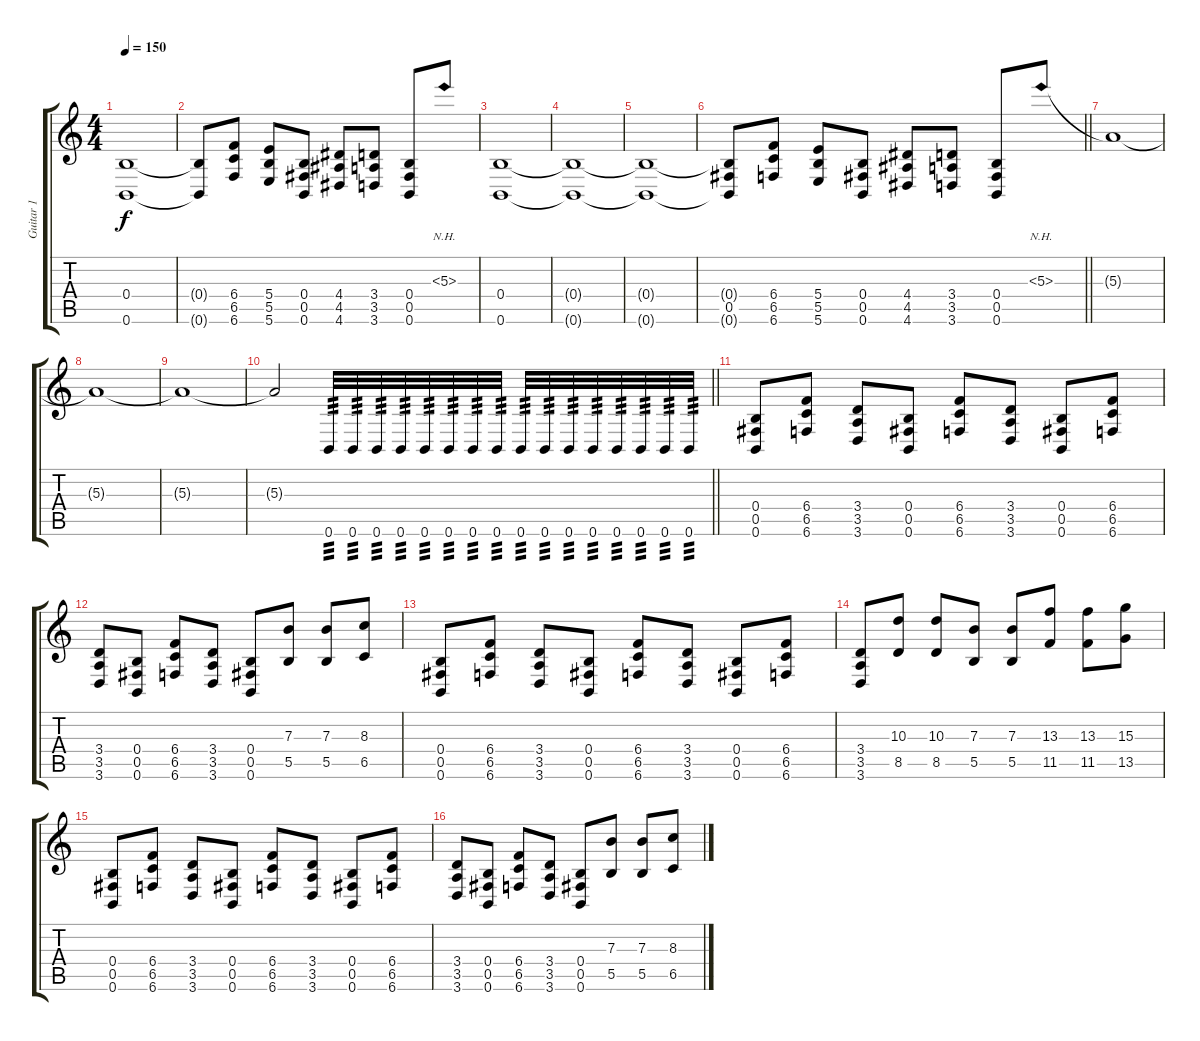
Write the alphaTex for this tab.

\track ("Guitar 1" "Guitar 1") {instrument distortionguitar}
\staff {score tabs}
\tuning (Db4 Ab3 E3 B2 Gb2 B1) {hide}
\ts (4 4)
\tempo 150
\clef g2
\ks c
(0.4{t} 0.6{t}).1{dy f} |
(0.4{t} 0.6{t}).8 (6.4 6.5 6.6).8 (5.4 5.5 5.6).8 (0.4 0.5 0.6).8 (4.4 4.5 4.6).8 (3.4 3.5 3.6).8 (0.4 0.5 0.6).8 5.3{nh}.8 |
(0.4 0.6).1 |
(0.4{t} 0.6{t}).1 |
(0.4{t} 0.6{t}).1 |
\barLineRight lightlight
(0.4{t} 0.5 0.6{t}).8 (6.4 6.5 6.6).8 (5.4 5.5 5.6).8 (0.4 0.5 0.6).8 (4.4 4.5 4.6).8 (3.4 3.5 3.6).8 (0.4 0.5 0.6).8 5.3{nh}.8 |
\section ("" "")
5.3{t}.1 |
5.3{t}.1 |
5.3{t}.1 |
\barLineRight lightlight
5.3{t}.2 0.6.32{tp 3} 0.6.32{tp 3} 0.6.32{tp 3} 0.6.32{tp 3} 0.6.32{tp 3} 0.6.32{tp 3} 0.6.32{tp 3} 0.6.32{tp 3} 0.6.32{tp 3} 0.6.32{tp 3} 0.6.32{tp 3} 0.6.32{tp 3} 0.6.32{tp 3} 0.6.32{tp 3} 0.6.32{tp 3} 0.6.32{tp 3} |
\section ("" "")
(0.4 0.5 0.6).8 (6.4 6.5 6.6).8 (3.4 3.5 3.6).8 (0.4 0.5 0.6).8 (6.4 6.5 6.6).8 (3.4 3.5 3.6).8 (0.4 0.5 0.6).8 (6.4 6.5 6.6).8 |
(3.4 3.5 3.6).8 (0.4 0.5 0.6).8 (6.4 6.5 6.6).8 (3.4 3.5 3.6).8 (0.4 0.5 0.6).8 (7.3 5.5).8 (7.3 5.5).8 (8.3 6.5).8 |
(0.4 0.5 0.6).8 (6.4 6.5 6.6).8 (3.4 3.5 3.6).8 (0.4 0.5 0.6).8 (6.4 6.5 6.6).8 (3.4 3.5 3.6).8 (0.4 0.5 0.6).8 (6.4 6.5 6.6).8 |
(3.4 3.5 3.6).8 (10.3 8.5).8 (10.3 8.5).8 (7.3 5.5).8 (7.3 5.5).8 (13.3 11.5).8 (13.3 11.5).8 (15.3 13.5).8 |
(0.4 0.5 0.6).8 (6.4 6.5 6.6).8 (3.4 3.5 3.6).8 (0.4 0.5 0.6).8 (6.4 6.5 6.6).8 (3.4 3.5 3.6).8 (0.4 0.5 0.6).8 (6.4 6.5 6.6).8 |
(3.4 3.5 3.6).8 (0.4 0.5 0.6).8 (6.4 6.5 6.6).8 (3.4 3.5 3.6).8 (0.4 0.5 0.6).8 (7.3 5.5).8 (7.3 5.5).8 (8.3 6.5).8
